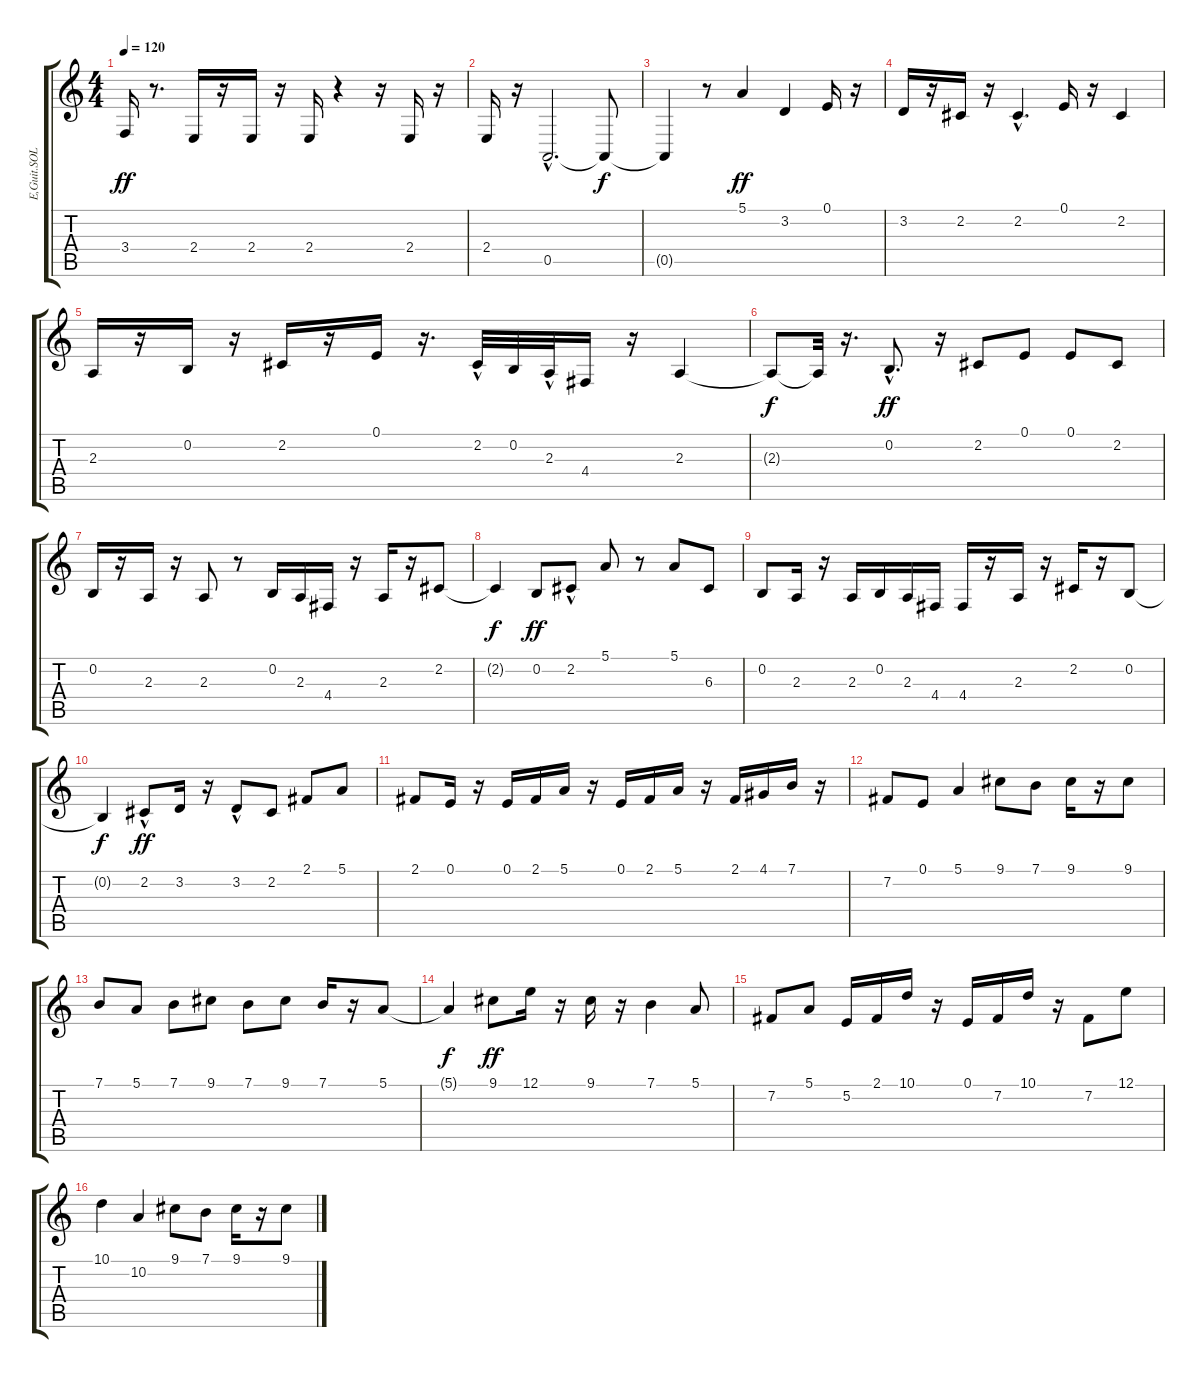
\track ("E,Guit.SOLO" "E,Guit.SOL") {instrument drawbarorgan}
\staff {score tabs}
\tuning (E4 B3 G3 D3 A2 E2) {hide}
\ts (4 4)
\tempo 120
\clef g2
\ks c
3.4.16{dy ff} r.8{d} 2.4.16 r.16 2.4.16 r.16 2.4.16 r.4 r.16 2.4.16 r.16 |
2.4.16 r.16 0.5{hac}.2{d} 0.5{t}.8{dy f} |
0.5{t}.4 r.8 5.1.4{dy ff} 3.2.4 0.1.16 r.16 |
3.2.16 r.16 2.2.16 r.16 2.2{hac}.4{d} 0.1.16 r.16 2.2.4 |
2.3.16 r.16 0.2.16 r.16 2.2.16 r.16 0.1.16 r.16{d} 2.2{hac}.32 0.2.32 2.3{hac}.32 4.4.16 r.16 2.3.4 |
2.3{t}.8{dy f} 2.3{t}.32 r.16{d} 0.2{hac}.8{d dy ff} r.16 2.2.8 0.1.8 0.1.8 2.2.8 |
0.2.16 r.16 2.3.16 r.16 2.3.8 r.8 0.2.16 2.3.16 4.4.16 r.16 2.3.16 r.16 2.2.8 |
2.2{t}.4{dy f} 0.2.8{dy ff} 2.2{hac}.8 5.1.8 r.8 5.1.8 6.3.8 |
0.2.8 2.3.16 r.16 2.3.16 0.2.16 2.3.16 4.4.16 4.4.16 r.16 2.3.16 r.16 2.2.16 r.16 0.2.8 |
0.2{t}.4{dy f} 2.2{hac}.8{dy ff} 3.2.16 r.16 3.2{hac}.8 2.2.8 2.1.8 5.1.8 |
2.1.8 0.1.16 r.16 0.1.16 2.1.16 5.1.16 r.16 0.1.16 2.1.16 5.1.16 r.16 2.1.16 4.1.16 7.1.16 r.16 |
7.2.8 0.1.8 5.1.4 9.1.8 7.1.8 9.1.16 r.16 9.1.8 |
7.1.8 5.1.8 7.1.8 9.1.8 7.1.8 9.1.8 7.1.16 r.16 5.1.8 |
5.1{t}.4{dy f} 9.1.8{dy ff} 12.1.16 r.16 9.1.16 r.16 7.1.4 5.1.8 |
7.2.8 5.1.8 5.2.16 2.1.16 10.1.16 r.16 0.1.16 7.2.16 10.1.16 r.16 7.2.8 12.1.8 |
10.1.4 10.2.4 9.1.8 7.1.8 9.1.16 r.16 9.1.8
